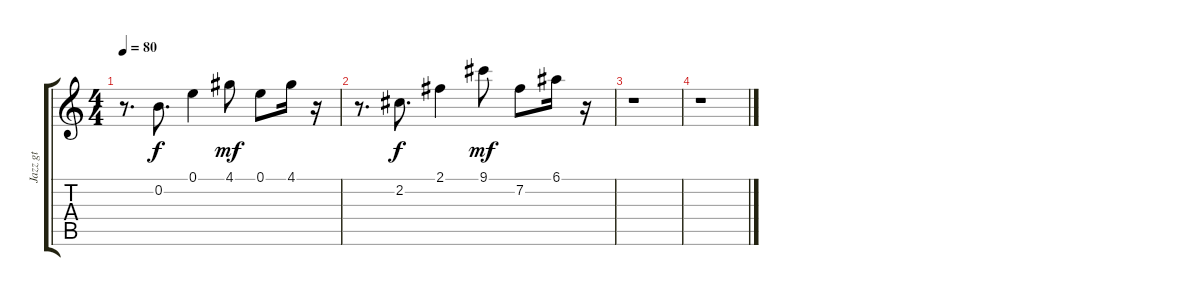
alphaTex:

\track ("Jazz gt " "Jazz gt ") {instrument electricguitarjazz}
\staff {score tabs}
\tuning (E4 B3 G3 D3 A2 E2) {hide}
\ts (4 4)
\tempo 80
\clef g2
\ks c
r.8{d dy mf} 0.2.8{d dy f} 0.1.4 4.1.8{dy mf} 0.1.8 4.1.16 r.16 |
r.8{d} 2.2.8{d dy f} 2.1.4 9.1.8{dy mf} 7.2.8 6.1.16 r.16 |
r.1 |
r.1
